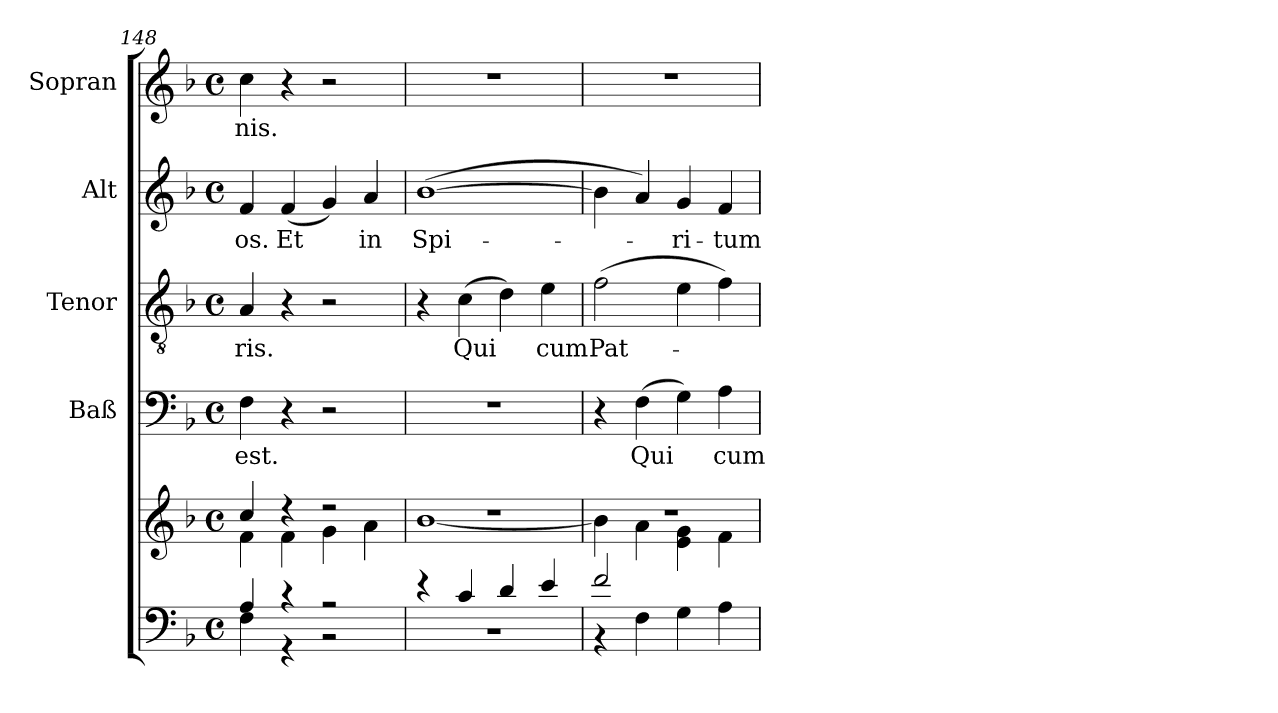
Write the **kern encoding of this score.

**kern	**kern	**kern	**text	**kern	**text	**kern	**text	**kern	**text
*part5	*part5	*part4	*part4	*part3	*part3	*part2	*part2	*part1	*part1
*staff6	*staff5	*staff4	*staff4	*staff3	*staff3	*staff2	*staff2	*staff1	*staff1
*	*	*I"Baß	*	*I"Tenor	*	*I"Alt	*	*I"Sopran	*
*	*	*I'Baß	*	*I'Ten	*	*I'Alt	*	*I'Sop	*
*clefF4	*clefG2	*clefF4	*	*clefGv2	*	*clefG2	*	*clefG2	*
*k[b-]	*k[b-]	*k[b-]	*	*k[b-]	*	*k[b-]	*	*k[b-]	*
*F:	*F:	*F:	*	*F:	*	*F:	*	*F:	*
*M4/4	*M4/4	*M4/4	*	*M4/4	*	*M4/4	*	*M4/4	*
*met(c)	*met(c)	*met(c)	*	*met(c)	*	*met(c)	*	*met(c)	*
=148	=148	=148	=148	=148	=148	=148	=148	=148	=148
*^	*^	*	*	*	*	*	*	*	*
!	!	!	!	!	!LO:LY:b	!	!LO:LY:b	!	!LO:LY:b	!	!LO:LY:b
4A/	4F\	4cc/	4f\	4F\	est.	4A/	-ris.	4f/	-os.	4cc\	-nis.
!	!	!	!	!	!	!	!	!	!LO:LY:b	!	!
4r	4r	4rdd	4f\	4r	.	4r	.	(<4f/	Et	4r	.
2r	2r	2ree	4g\	2r	.	2r	.	4g/)	.	2r	.
!	!	!	!	!	!	!	!	!	!LO:LY:b	!	!
.	.	.	4a\	.	.	.	.	4a/	in	.	.
=149	=149	=149	=149	=149	=149	=149	=149	=149	=149	=149	=149
!	!	!	!	!	!	!	!	!	!LO:LY:b	!	!
4r	1r	1rdd	[<1b-	1r	.	4r	.	(>[1b-	Spi-	1r	.
!	!	!	!	!	!	!	!LO:LY:b	!	!	!	!
4c/	.	.	.	.	.	(>4c\	Qui	.	.	.	.
4d/	.	.	.	.	.	4d\)	.	.	.	.	.
!	!	!	!	!	!	!	!LO:LY:b	!	!	!	!
4e/	.	.	.	.	.	4e\	cum	.	.	.	.
=150	=150	=150	=150	=150	=150	=150	=150	=150	=150	=150	=150
!	!	!	!	!	!	!	!LO:LY:b	!	!	!	!
2f/	4r	1rdd	4b-\]	4r	.	(>2f\	Pat-	4b-\]	.	1r	.
!	!	!	!	!	!LO:LY:b	!	!	!	!	!	!
.	4F\	.	4a\	(>4F\	Qui	.	.	4a/)	.	.	.
!	!	!	!	!	!	!	!	!	!LO:LY:b	!	!
2ryy	4G\	.	4e\ 4g\	4G\)	.	4e\	.	4g/	-ri-	.	.
!	!	!	!	!	!LO:LY:b	!	!	!	!LO:LY:b	!	!
.	4A\	.	4f\	4A\	cum	4f\)	.	4f/	-tum	.	.
*v	*v	*	*	*	*	*	*	*	*	*	*
*	*v	*v	*	*	*	*	*	*	*	*
=	=	=	=	=	=	=	=	=	=
*-	*-	*-	*-	*-	*-	*-	*-	*-	*-
